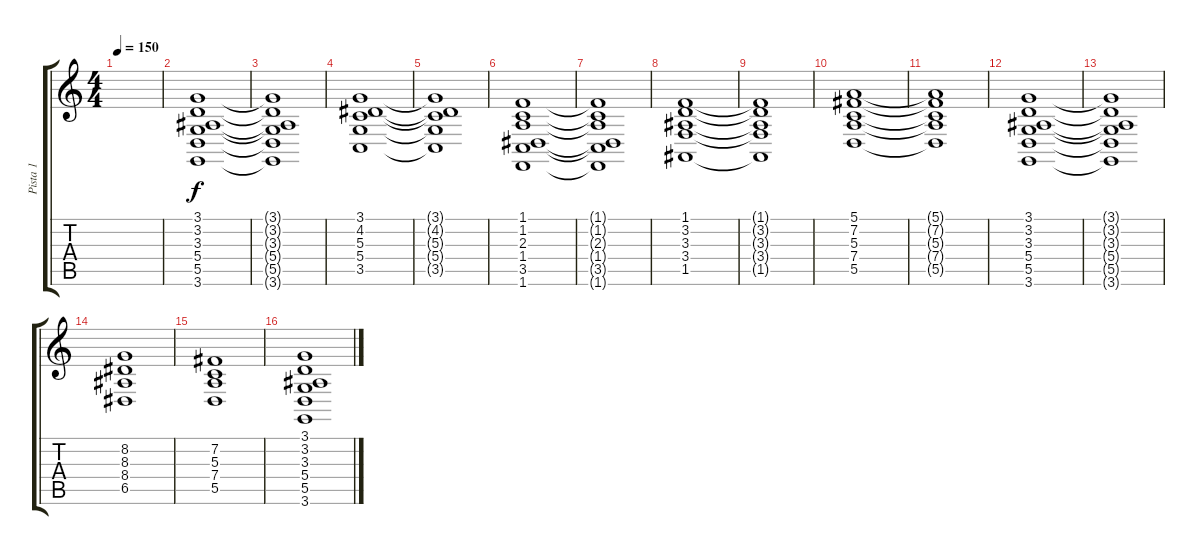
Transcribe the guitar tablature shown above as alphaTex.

\track ("Pista 1" "Pista 1") {instrument stringensemble1}
\staff {score tabs}
\tuning (E4 B3 G3 D3 A2 E2) {hide}
\ts (4 4)
\tempo 150
\clef g2
\ks c
|
(3.1 3.2 3.3 5.4 5.5 3.6).1 |
(3.1{t} 3.2{t} 3.3{t} 5.4{t} 5.5{t} 3.6{t}).1 |
(3.1 4.2 5.3 5.4 3.5).1 |
(3.1{t} 4.2{t} 5.3{t} 5.4{t} 3.5{t}).1 |
(1.1 1.2 2.3 1.4 3.5 1.6).1 |
(1.1{t} 1.2{t} 2.3{t} 1.4{t} 3.5{t} 1.6{t}).1 |
(1.1 3.2 3.3 3.4 1.5).1 |
(1.1{t} 3.2{t} 3.3{t} 3.4{t} 1.5{t}).1 |
(5.1 7.2 5.3 7.4 5.5).1 |
(5.1{t} 7.2{t} 5.3{t} 7.4{t} 5.5{t}).1 |
(3.1 3.2 3.3 5.4 5.5 3.6).1 |
(3.1{t} 3.2{t} 3.3{t} 5.4{t} 5.5{t} 3.6{t}).1 |
(8.2 8.3 8.4 6.5).1 |
(7.2 5.3 7.4 5.5).1 |
(3.1 3.2 3.3 5.4 5.5 3.6).1
